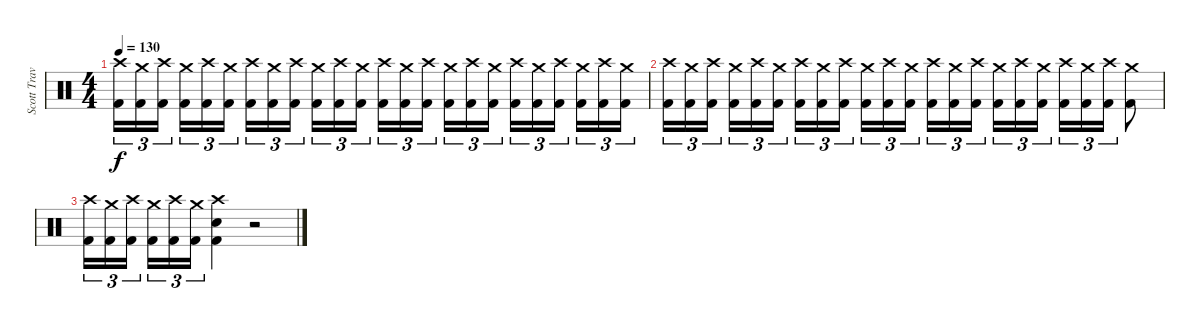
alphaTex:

\track ("Scott Travis (Drums)" "Scott Trav") {instrument percussion}
\staff {score}
\articulation defaults
\ts (4 4)
\tempo 130
\clef neutral
\ks c
("Crash high (hit)" "Kick (hit) 2").16{tu (3 2) dy f} ("Crash medium (hit)" "Kick (hit) 2").16{tu (3 2)} ("Crash high (hit)" "Kick (hit) 2").16{tu (3 2) beam splitsecondary} ("Crash medium (hit)" "Kick (hit) 2").16{tu (3 2)} ("Crash high (hit)" "Kick (hit) 2").16{tu (3 2)} ("Crash medium (hit)" "Kick (hit) 2").16{tu (3 2)} ("Crash high (hit)" "Kick (hit) 2").16{tu (3 2)} ("Crash medium (hit)" "Kick (hit) 2").16{tu (3 2)} ("Crash high (hit)" "Kick (hit) 2").16{tu (3 2) beam splitsecondary} ("Crash medium (hit)" "Kick (hit) 2").16{tu (3 2)} ("Crash high (hit)" "Kick (hit) 2").16{tu (3 2)} ("Crash medium (hit)" "Kick (hit) 2").16{tu (3 2)} ("Crash high (hit)" "Kick (hit) 2").16{tu (3 2)} ("Crash medium (hit)" "Kick (hit) 2").16{tu (3 2)} ("Crash high (hit)" "Kick (hit) 2").16{tu (3 2) beam splitsecondary} ("Crash medium (hit)" "Kick (hit) 2").16{tu (3 2)} ("Crash high (hit)" "Kick (hit) 2").16{tu (3 2)} ("Crash medium (hit)" "Kick (hit) 2").16{tu (3 2)} ("Crash high (hit)" "Kick (hit) 2").16{tu (3 2)} ("Crash medium (hit)" "Kick (hit) 2").16{tu (3 2)} ("Crash high (hit)" "Kick (hit) 2").16{tu (3 2) beam splitsecondary} ("Crash medium (hit)" "Kick (hit) 2").16{tu (3 2)} ("Crash high (hit)" "Kick (hit) 2").16{tu (3 2)} ("Crash medium (hit)" "Kick (hit) 2").16{tu (3 2)} |
("Crash high (hit)" "Kick (hit) 2").16{tu (3 2)} ("Crash medium (hit)" "Kick (hit) 2").16{tu (3 2)} ("Crash high (hit)" "Kick (hit) 2").16{tu (3 2) beam splitsecondary} ("Crash medium (hit)" "Kick (hit) 2").16{tu (3 2)} ("Crash high (hit)" "Kick (hit) 2").16{tu (3 2)} ("Crash medium (hit)" "Kick (hit) 2").16{tu (3 2)} ("Crash high (hit)" "Kick (hit) 2").16{tu (3 2)} ("Crash medium (hit)" "Kick (hit) 2").16{tu (3 2)} ("Crash high (hit)" "Kick (hit) 2").16{tu (3 2) beam splitsecondary} ("Crash medium (hit)" "Kick (hit) 2").16{tu (3 2)} ("Crash high (hit)" "Kick (hit) 2").16{tu (3 2)} ("Crash medium (hit)" "Kick (hit) 2").16{tu (3 2)} ("Crash high (hit)" "Kick (hit) 2").16{tu (3 2)} ("Crash medium (hit)" "Kick (hit) 2").16{tu (3 2)} ("Crash high (hit)" "Kick (hit) 2").16{tu (3 2) beam splitsecondary} ("Crash medium (hit)" "Kick (hit) 2").16{tu (3 2)} ("Crash high (hit)" "Kick (hit) 2").16{tu (3 2)} ("Crash medium (hit)" "Kick (hit) 2").16{tu (3 2)} ("Crash high (hit)" "Kick (hit) 2").16{tu (3 2)} ("Crash medium (hit)" "Kick (hit) 2").16{tu (3 2)} ("Crash high (hit)" "Kick (hit) 2").16{tu (3 2)} ("Crash medium (hit)" "Kick (hit) 2").8 |
("Crash high (hit)" "Kick (hit) 2").16{tu (3 2)} ("Crash medium (hit)" "Kick (hit) 2").16{tu (3 2)} ("Crash high (hit)" "Kick (hit) 2").16{tu (3 2) beam splitsecondary} ("Crash medium (hit)" "Kick (hit) 2").16{tu (3 2)} ("Crash high (hit)" "Kick (hit) 2").16{tu (3 2)} ("Crash medium (hit)" "Kick (hit) 2").16{tu (3 2)} ("Crash high (hit)" "Snare (hit) 2" "Kick (hit) 2").4 r.2
